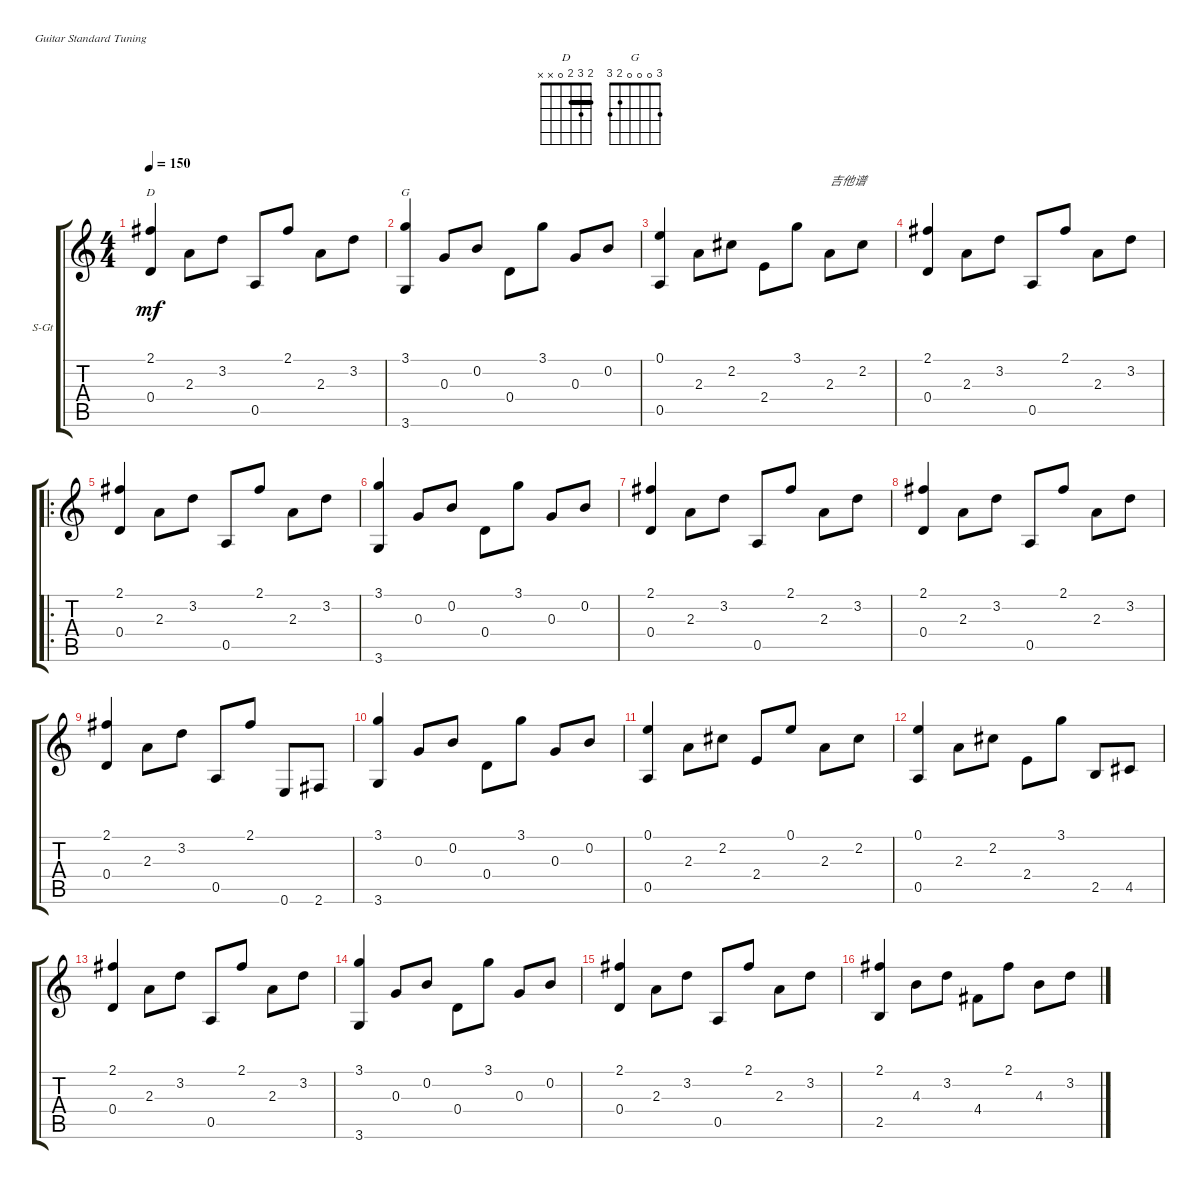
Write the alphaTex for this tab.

\defaultSystemsLayout 4
\bracketExtendMode groupsimilarinstruments
\firstSystemTrackNameOrientation horizontal
\otherSystemsTrackNameOrientation horizontal
\track ("Steel Guitar" "S-Gt") {instrument acousticguitarsteel}
\staff {score tabs}
\tuning (E4 B3 G3 D3 A2 E2)
\chord ("D" 2 3 2 0 x x) {barre 2}
\chord ("G" 3 0 0 0 2 3)
\ts (4 4)
\tempo 150
\clef g2
\ks c
(2.1 0.4).4{ch "D" dy mf instrument acousticguitarsteel} 2.3.8 3.2.8 0.5.8 2.1.8 2.3.8 3.2.8 |
(3.6 3.1).4{ch "G"} 0.3.8 0.2.8 0.4.8 3.1.8 0.3.8 0.2.8 |
(0.1 0.5).4 2.3.8 2.2.8 2.4.8 3.1.8 2.3.8{txt "吉他谱"} 2.2.8 |
(2.1 0.4).4{lyrics (0 "") lyrics (1 "") lyrics (2 "") lyrics (3 "") lyrics (4 "")} 2.3.8{lyrics (0 "") lyrics (1 "") lyrics (2 "") lyrics (3 "") lyrics (4 "")} 3.2.8{lyrics (0 "") lyrics (1 "") lyrics (2 "") lyrics (3 "") lyrics (4 "")} 0.5.8{lyrics (0 "") lyrics (1 "") lyrics (2 "") lyrics (3 "") lyrics (4 "")} 2.1.8{lyrics (0 "") lyrics (1 "") lyrics (2 "") lyrics (3 "") lyrics (4 "")} 2.3.8{lyrics (0 "") lyrics (1 "") lyrics (2 "") lyrics (3 "") lyrics (4 "")} 3.2.8{lyrics (0 "") lyrics (1 "") lyrics (2 "") lyrics (3 "") lyrics (4 "")} |
\ro
(2.1 0.4).4{lyrics (0 "") lyrics (1 "") lyrics (2 "") lyrics (3 "") lyrics (4 "")} 2.3.8{lyrics (0 "") lyrics (1 "") lyrics (2 "") lyrics (3 "") lyrics (4 "")} 3.2.8{lyrics (0 "") lyrics (1 "") lyrics (2 "") lyrics (3 "") lyrics (4 "")} 0.5.8{lyrics (0 "") lyrics (1 "") lyrics (2 "") lyrics (3 "") lyrics (4 "")} 2.1.8{lyrics (0 "") lyrics (1 "") lyrics (2 "") lyrics (3 "") lyrics (4 "")} 2.3.8{lyrics (0 "") lyrics (1 "") lyrics (2 "") lyrics (3 "") lyrics (4 "")} 3.2.8{lyrics (0 "") lyrics (1 "") lyrics (2 "") lyrics (3 "") lyrics (4 "")} |
(3.6 3.1).4{lyrics (0 "") lyrics (1 "") lyrics (2 "") lyrics (3 "") lyrics (4 "")} 0.3.8{lyrics (0 "") lyrics (1 "") lyrics (2 "") lyrics (3 "") lyrics (4 "")} 0.2.8{lyrics (0 "") lyrics (1 "") lyrics (2 "") lyrics (3 "") lyrics (4 "")} 0.4.8{lyrics (0 "") lyrics (1 "") lyrics (2 "") lyrics (3 "") lyrics (4 "")} 3.1.8{lyrics (0 "") lyrics (1 "") lyrics (2 "") lyrics (3 "") lyrics (4 "")} 0.3.8{lyrics (0 "") lyrics (1 "") lyrics (2 "") lyrics (3 "") lyrics (4 "")} 0.2.8{lyrics (0 "") lyrics (1 "") lyrics (2 "") lyrics (3 "") lyrics (4 "")} |
(2.1 0.4).4{lyrics (0 "") lyrics (1 "") lyrics (2 "") lyrics (3 "") lyrics (4 "")} 2.3.8{lyrics (0 "") lyrics (1 "") lyrics (2 "") lyrics (3 "") lyrics (4 "")} 3.2.8{lyrics (0 "") lyrics (1 "") lyrics (2 "") lyrics (3 "") lyrics (4 "")} 0.5.8{lyrics (0 "") lyrics (1 "") lyrics (2 "") lyrics (3 "") lyrics (4 "")} 2.1.8{lyrics (0 "") lyrics (1 "") lyrics (2 "") lyrics (3 "") lyrics (4 "")} 2.3.8{lyrics (0 "") lyrics (1 "") lyrics (2 "") lyrics (3 "") lyrics (4 "")} 3.2.8{lyrics (0 "") lyrics (1 "") lyrics (2 "") lyrics (3 "") lyrics (4 "")} |
(2.1 0.4).4{lyrics (0 "") lyrics (1 "") lyrics (2 "") lyrics (3 "") lyrics (4 "")} 2.3.8{lyrics (0 "") lyrics (1 "") lyrics (2 "") lyrics (3 "") lyrics (4 "")} 3.2.8{lyrics (0 "") lyrics (1 "") lyrics (2 "") lyrics (3 "") lyrics (4 "")} 0.5.8{lyrics (0 "") lyrics (1 "") lyrics (2 "") lyrics (3 "") lyrics (4 "")} 2.1.8{lyrics (0 "") lyrics (1 "") lyrics (2 "") lyrics (3 "") lyrics (4 "")} 2.3.8{lyrics (0 "") lyrics (1 "") lyrics (2 "") lyrics (3 "") lyrics (4 "")} 3.2.8{lyrics (0 "") lyrics (1 "") lyrics (2 "") lyrics (3 "") lyrics (4 "")} |
(2.1 0.4).4{lyrics (0 "") lyrics (1 "") lyrics (2 "") lyrics (3 "") lyrics (4 "")} 2.3.8{lyrics (0 "") lyrics (1 "") lyrics (2 "") lyrics (3 "") lyrics (4 "")} 3.2.8{lyrics (0 "") lyrics (1 "") lyrics (2 "") lyrics (3 "") lyrics (4 "")} 0.5.8{lyrics (0 "") lyrics (1 "") lyrics (2 "") lyrics (3 "") lyrics (4 "")} 2.1.8{lyrics (0 "") lyrics (1 "") lyrics (2 "") lyrics (3 "") lyrics (4 "")} 0.6.8{lyrics (0 "") lyrics (1 "") lyrics (2 "") lyrics (3 "") lyrics (4 "")} 2.6.8{lyrics (0 "") lyrics (1 "") lyrics (2 "") lyrics (3 "") lyrics (4 "")} |
(3.6 3.1).4{lyrics (0 "") lyrics (1 "") lyrics (2 "") lyrics (3 "") lyrics (4 "")} 0.3.8{lyrics (0 "") lyrics (1 "") lyrics (2 "") lyrics (3 "") lyrics (4 "")} 0.2.8{lyrics (0 "") lyrics (1 "") lyrics (2 "") lyrics (3 "") lyrics (4 "")} 0.4.8{lyrics (0 "") lyrics (1 "") lyrics (2 "") lyrics (3 "") lyrics (4 "")} 3.1.8{lyrics (0 "") lyrics (1 "") lyrics (2 "") lyrics (3 "") lyrics (4 "")} 0.3.8{lyrics (0 "") lyrics (1 "") lyrics (2 "") lyrics (3 "") lyrics (4 "")} 0.2.8{lyrics (0 "") lyrics (1 "") lyrics (2 "") lyrics (3 "") lyrics (4 "")} |
(0.1 0.5).4{lyrics (0 "") lyrics (1 "") lyrics (2 "") lyrics (3 "") lyrics (4 "")} 2.3.8{lyrics (0 "") lyrics (1 "") lyrics (2 "") lyrics (3 "") lyrics (4 "")} 2.2.8{lyrics (0 "") lyrics (1 "") lyrics (2 "") lyrics (3 "") lyrics (4 "")} 2.4.8{lyrics (0 "") lyrics (1 "") lyrics (2 "") lyrics (3 "") lyrics (4 "")} 0.1.8{lyrics (0 "") lyrics (1 "") lyrics (2 "") lyrics (3 "") lyrics (4 "")} 2.3.8{lyrics (0 "") lyrics (1 "") lyrics (2 "") lyrics (3 "") lyrics (4 "")} 2.2.8{lyrics (0 "") lyrics (1 "") lyrics (2 "") lyrics (3 "") lyrics (4 "")} |
(0.1 0.5).4{lyrics (0 "") lyrics (1 "") lyrics (2 "") lyrics (3 "") lyrics (4 "")} 2.3.8{lyrics (0 "") lyrics (1 "") lyrics (2 "") lyrics (3 "") lyrics (4 "")} 2.2.8{lyrics (0 "") lyrics (1 "") lyrics (2 "") lyrics (3 "") lyrics (4 "")} 2.4.8{lyrics (0 "") lyrics (1 "") lyrics (2 "") lyrics (3 "") lyrics (4 "")} 3.1.8{lyrics (0 "") lyrics (1 "") lyrics (2 "") lyrics (3 "") lyrics (4 "")} 2.5.8{lyrics (0 "") lyrics (1 "") lyrics (2 "") lyrics (3 "") lyrics (4 "")} 4.5.8{lyrics (0 "") lyrics (1 "") lyrics (2 "") lyrics (3 "") lyrics (4 "")} |
(2.1 0.4).4{lyrics (0 "") lyrics (1 "") lyrics (2 "") lyrics (3 "") lyrics (4 "")} 2.3.8{lyrics (0 "") lyrics (1 "") lyrics (2 "") lyrics (3 "") lyrics (4 "")} 3.2.8{lyrics (0 "") lyrics (1 "") lyrics (2 "") lyrics (3 "") lyrics (4 "")} 0.5.8{lyrics (0 "") lyrics (1 "") lyrics (2 "") lyrics (3 "") lyrics (4 "")} 2.1.8{lyrics (0 "") lyrics (1 "") lyrics (2 "") lyrics (3 "") lyrics (4 "")} 2.3.8{lyrics (0 "") lyrics (1 "") lyrics (2 "") lyrics (3 "") lyrics (4 "")} 3.2.8{lyrics (0 "") lyrics (1 "") lyrics (2 "") lyrics (3 "") lyrics (4 "")} |
(3.6 3.1).4{lyrics (0 "") lyrics (1 "") lyrics (2 "") lyrics (3 "") lyrics (4 "")} 0.3.8{lyrics (0 "") lyrics (1 "") lyrics (2 "") lyrics (3 "") lyrics (4 "")} 0.2.8{lyrics (0 "") lyrics (1 "") lyrics (2 "") lyrics (3 "") lyrics (4 "")} 0.4.8{lyrics (0 "") lyrics (1 "") lyrics (2 "") lyrics (3 "") lyrics (4 "")} 3.1.8{lyrics (0 "") lyrics (1 "") lyrics (2 "") lyrics (3 "") lyrics (4 "")} 0.3.8{lyrics (0 "") lyrics (1 "") lyrics (2 "") lyrics (3 "") lyrics (4 "")} 0.2.8{lyrics (0 "") lyrics (1 "") lyrics (2 "") lyrics (3 "") lyrics (4 "")} |
(2.1 0.4).4{lyrics (0 "") lyrics (1 "") lyrics (2 "") lyrics (3 "") lyrics (4 "")} 2.3.8{lyrics (0 "") lyrics (1 "") lyrics (2 "") lyrics (3 "") lyrics (4 "")} 3.2.8{lyrics (0 "") lyrics (1 "") lyrics (2 "") lyrics (3 "") lyrics (4 "")} 0.5.8{lyrics (0 "") lyrics (1 "") lyrics (2 "") lyrics (3 "") lyrics (4 "")} 2.1.8{lyrics (0 "") lyrics (1 "") lyrics (2 "") lyrics (3 "") lyrics (4 "")} 2.3.8{lyrics (0 "") lyrics (1 "") lyrics (2 "") lyrics (3 "") lyrics (4 "")} 3.2.8{lyrics (0 "") lyrics (1 "") lyrics (2 "") lyrics (3 "") lyrics (4 "")} |
(2.1 2.5).4{lyrics (0 "") lyrics (1 "") lyrics (2 "") lyrics (3 "") lyrics (4 "")} 4.3.8{lyrics (0 "") lyrics (1 "") lyrics (2 "") lyrics (3 "") lyrics (4 "")} 3.2.8{lyrics (0 "") lyrics (1 "") lyrics (2 "") lyrics (3 "") lyrics (4 "")} 4.4.8{lyrics (0 "") lyrics (1 "") lyrics (2 "") lyrics (3 "") lyrics (4 "")} 2.1.8{lyrics (0 "") lyrics (1 "") lyrics (2 "") lyrics (3 "") lyrics (4 "")} 4.3.8{lyrics (0 "") lyrics (1 "") lyrics (2 "") lyrics (3 "") lyrics (4 "")} 3.2.8{lyrics (0 "") lyrics (1 "") lyrics (2 "") lyrics (3 "") lyrics (4 "")}
